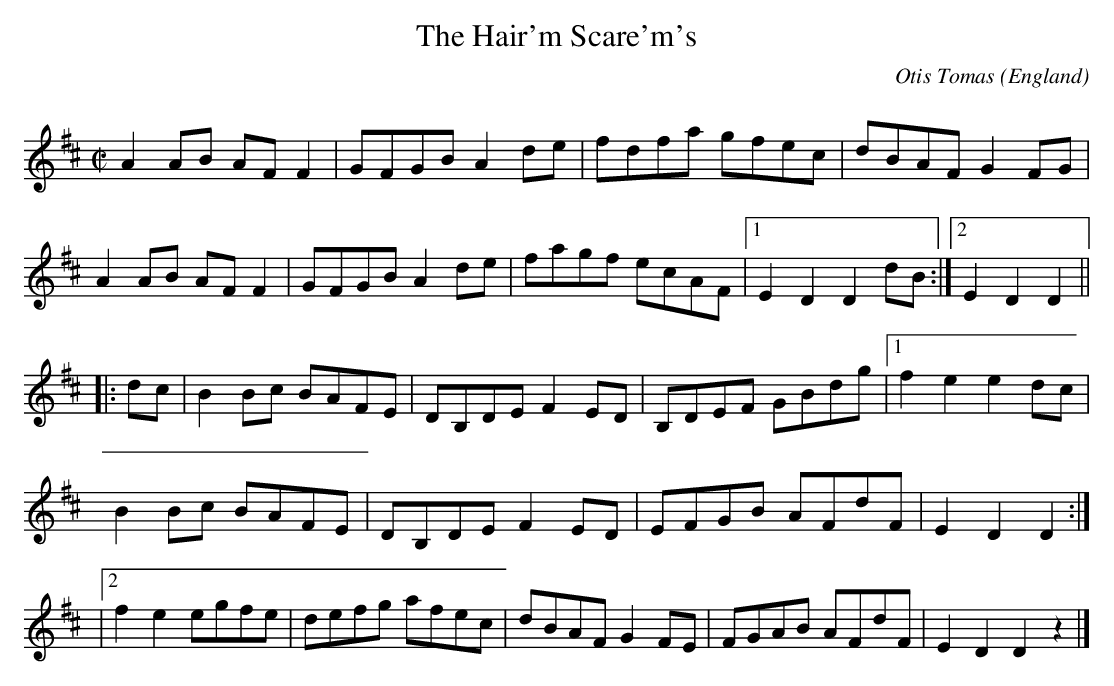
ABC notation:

X:1
T:The Hair'm Scare'm's
C:Otis Tomas
Q:324
O:England
L:1/8
M:C|
K:D
A2AB AFF2|GFGBA2de|fdfa gfec|dBAFG2FG|
A2AB AFF2|GFGBA2de|fagf ecAF|[1E2D2D2dB:|[2E2D2D2||
|:dc|B2Bc BAFE|DB,DEF2ED|B,DEF GBdg|[1f2e2e2dc|
B2Bc BAFE|DB,DEF2ED|EFGB AFdF|E2D2D2:|
|[2f2e2egfe|defg afec|dBAFG2FE|FGAB AFdF|E2D2D2z2|]
